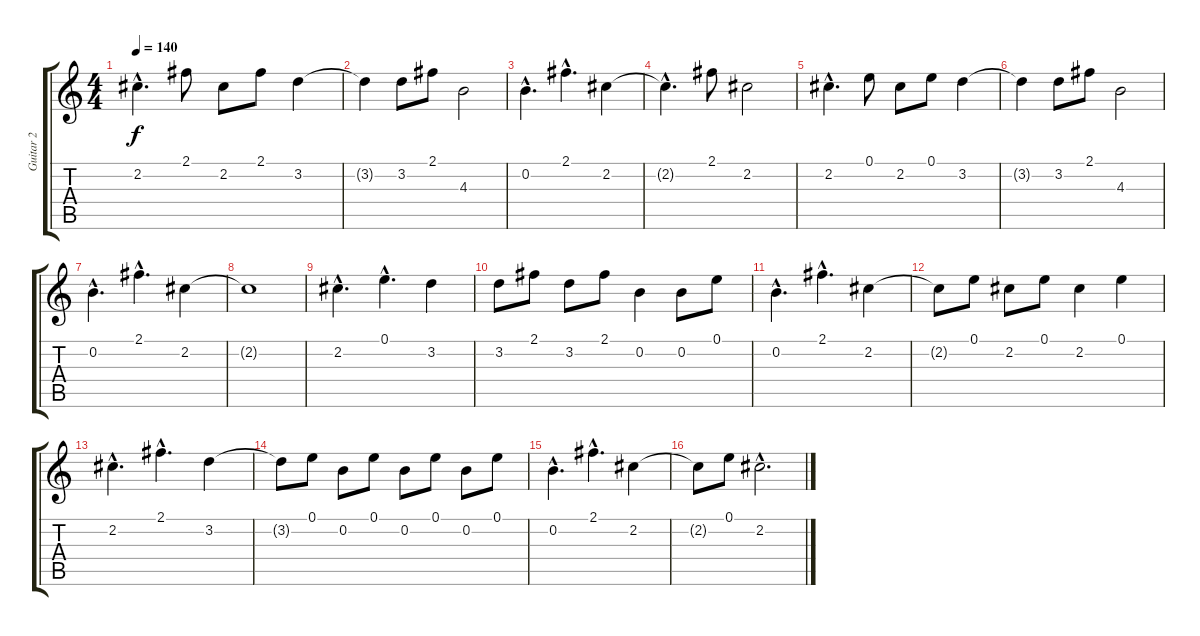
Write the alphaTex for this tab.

\track ("Guitar 2" "Guitar 2") {instrument distortionguitar}
\staff {score tabs}
\tuning (E4 B3 G3 D3 A2 E2) {hide}
\ts (4 4)
\tempo 140
\clef g2
\ks c
2.2{hac}.4{d dy f instrument electricguitarclean} 2.1.8 2.2.8 2.1.8 3.2.4 |
3.2{t}.4 3.2.8 2.1.8 4.3.2 |
0.2{hac}.4{d} 2.1{hac}.4{d} 2.2.4 |
2.2{hac t}.4{d} 2.1.8 2.2.2 |
2.2{hac}.4{d} 0.1.8 2.2.8 0.1.8 3.2.4 |
3.2{t}.4 3.2.8 2.1.8 4.3.2 |
0.2{hac}.4{d} 2.1{hac}.4{d} 2.2.4 |
2.2{t}.1 |
2.2{hac}.4{d} 0.1{hac}.4{d} 3.2.4 |
3.2.8 2.1.8 3.2.8 2.1.8 0.2.4 0.2.8 0.1.8 |
0.2{hac}.4{d} 2.1{hac}.4{d} 2.2.4 |
2.2{t}.8 0.1.8 2.2.8 0.1.8 2.2.4 0.1.4 |
2.2{hac}.4{d} 2.1{hac}.4{d} 3.2.4 |
3.2{t}.8 0.1.8 0.2.8 0.1.8 0.2.8 0.1.8 0.2.8 0.1.8 |
0.2{hac}.4{d} 2.1{hac}.4{d} 2.2.4 |
2.2{t}.8 0.1.8 2.2{hac}.2{d}
